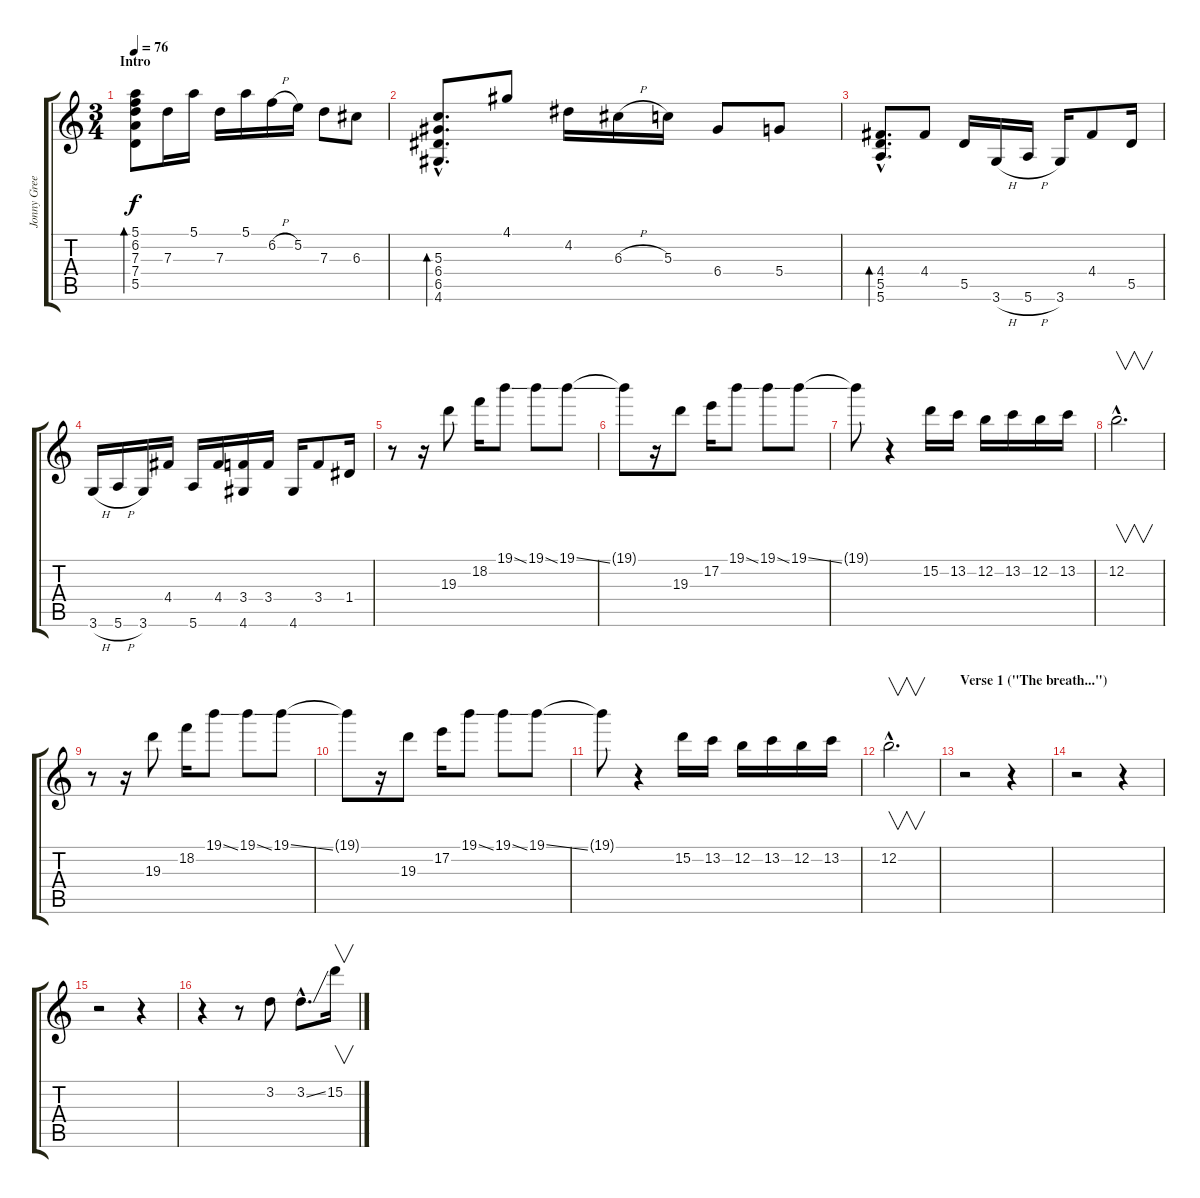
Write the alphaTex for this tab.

\track ("Jonny Greenwood (left)" "Jonny Gree") {instrument electricguitarclean}
\staff {score tabs}
\tuning (E4 B3 G3 D3 A2 E2) {hide}
\ts (3 4)
\section ("" "Intro")
\tempo 76
\clef g2
\ks c
(5.1 6.2 7.3 7.4 5.5).8{bd 60 dy f instrument electricguitarclean} 7.3.16 5.1.16 7.3.16 5.1.16 6.2{h}.16 5.2.16 7.3.8 6.3.8 |
(5.3{hac} 6.4{hac} 6.5{hac} 4.6{hac}).8{d bd 60} 4.1.8 4.2.16 6.3{h}.16 5.3.16 6.4.8 5.4.8 |
(4.4{hac} 5.5{hac} 5.6{hac}).8{d bd 60} 4.4.8 5.5.16 3.6{h}.16 5.6{h}.16 3.6.16 4.4.8 5.5.16 |
3.6{h}.16 5.6{h}.16 3.6.16 4.4.16 5.6.16 4.4.16 (3.4 4.6).16 3.4.16 4.6.16 3.4.8 1.4.16 |
r.8 r.16 19.3.8 18.2.16 19.1{ss}.8 19.1{ss}.8 19.1{ss}.8 |
19.1{t}.8 r.16 19.3.8 17.2.16 19.1{ss}.8 19.1{ss}.8 19.1{ss}.8 |
19.1{t}.8 r.4 15.2.16 13.2.16 12.2.16 13.2.16 12.2.16 13.2.16 |
12.2{hac}.2{v d} |
r.8 r.16 19.3.8 18.2.16 19.1{ss}.8 19.1{ss}.8 19.1{ss}.8 |
19.1{t}.8 r.16 19.3.8 17.2.16 19.1{ss}.8 19.1{ss}.8 19.1{ss}.8 |
19.1{t}.8 r.4 15.2.16 13.2.16 12.2.16 13.2.16 12.2.16 13.2.16 |
12.2{hac}.2{v d} |
\section ("" "Verse 1 (\"The breath...\")")
r.2 r.4 |
r.2 r.4 |
r.2 r.4 |
r.4 r.8 3.2.8 3.2{ss hac}.8{d} 15.2.16{v}
